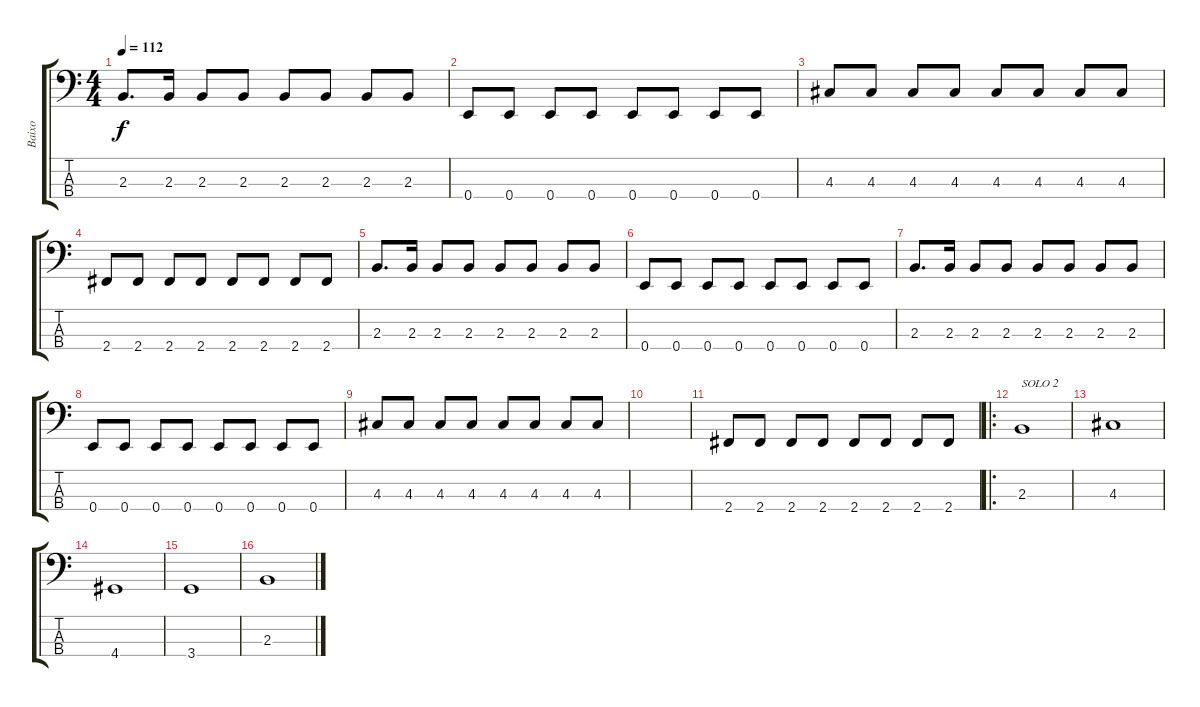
\track ("Baixo" "Baixo") {instrument electricbassfinger}
\staff {score tabs}
\tuning (G2 D2 A1 E1) {hide}
\ts (4 4)
\tempo 112
\clef f4
\ks c
2.3.8{d dy f} 2.3.16 2.3.8 2.3.8 2.3.8 2.3.8 2.3.8 2.3.8 |
0.4.8 0.4.8 0.4.8 0.4.8 0.4.8 0.4.8 0.4.8 0.4.8 |
4.3.8 4.3.8 4.3.8 4.3.8 4.3.8 4.3.8 4.3.8 4.3.8 |
2.4.8 2.4.8 2.4.8 2.4.8 2.4.8 2.4.8 2.4.8 2.4.8 |
2.3.8{d} 2.3.16 2.3.8 2.3.8 2.3.8 2.3.8 2.3.8 2.3.8 |
0.4.8 0.4.8 0.4.8 0.4.8 0.4.8 0.4.8 0.4.8 0.4.8 |
2.3.8{d} 2.3.16 2.3.8 2.3.8 2.3.8 2.3.8 2.3.8 2.3.8 |
0.4.8 0.4.8 0.4.8 0.4.8 0.4.8 0.4.8 0.4.8 0.4.8 |
4.3.8 4.3.8 4.3.8 4.3.8 4.3.8 4.3.8 4.3.8 4.3.8 |
|
2.4.8 2.4.8 2.4.8 2.4.8 2.4.8 2.4.8 2.4.8 2.4.8 |
\ro
2.3.1{txt "SOLO 2"} |
4.3.1 |
4.4.1 |
3.4.1 |
2.3.1
